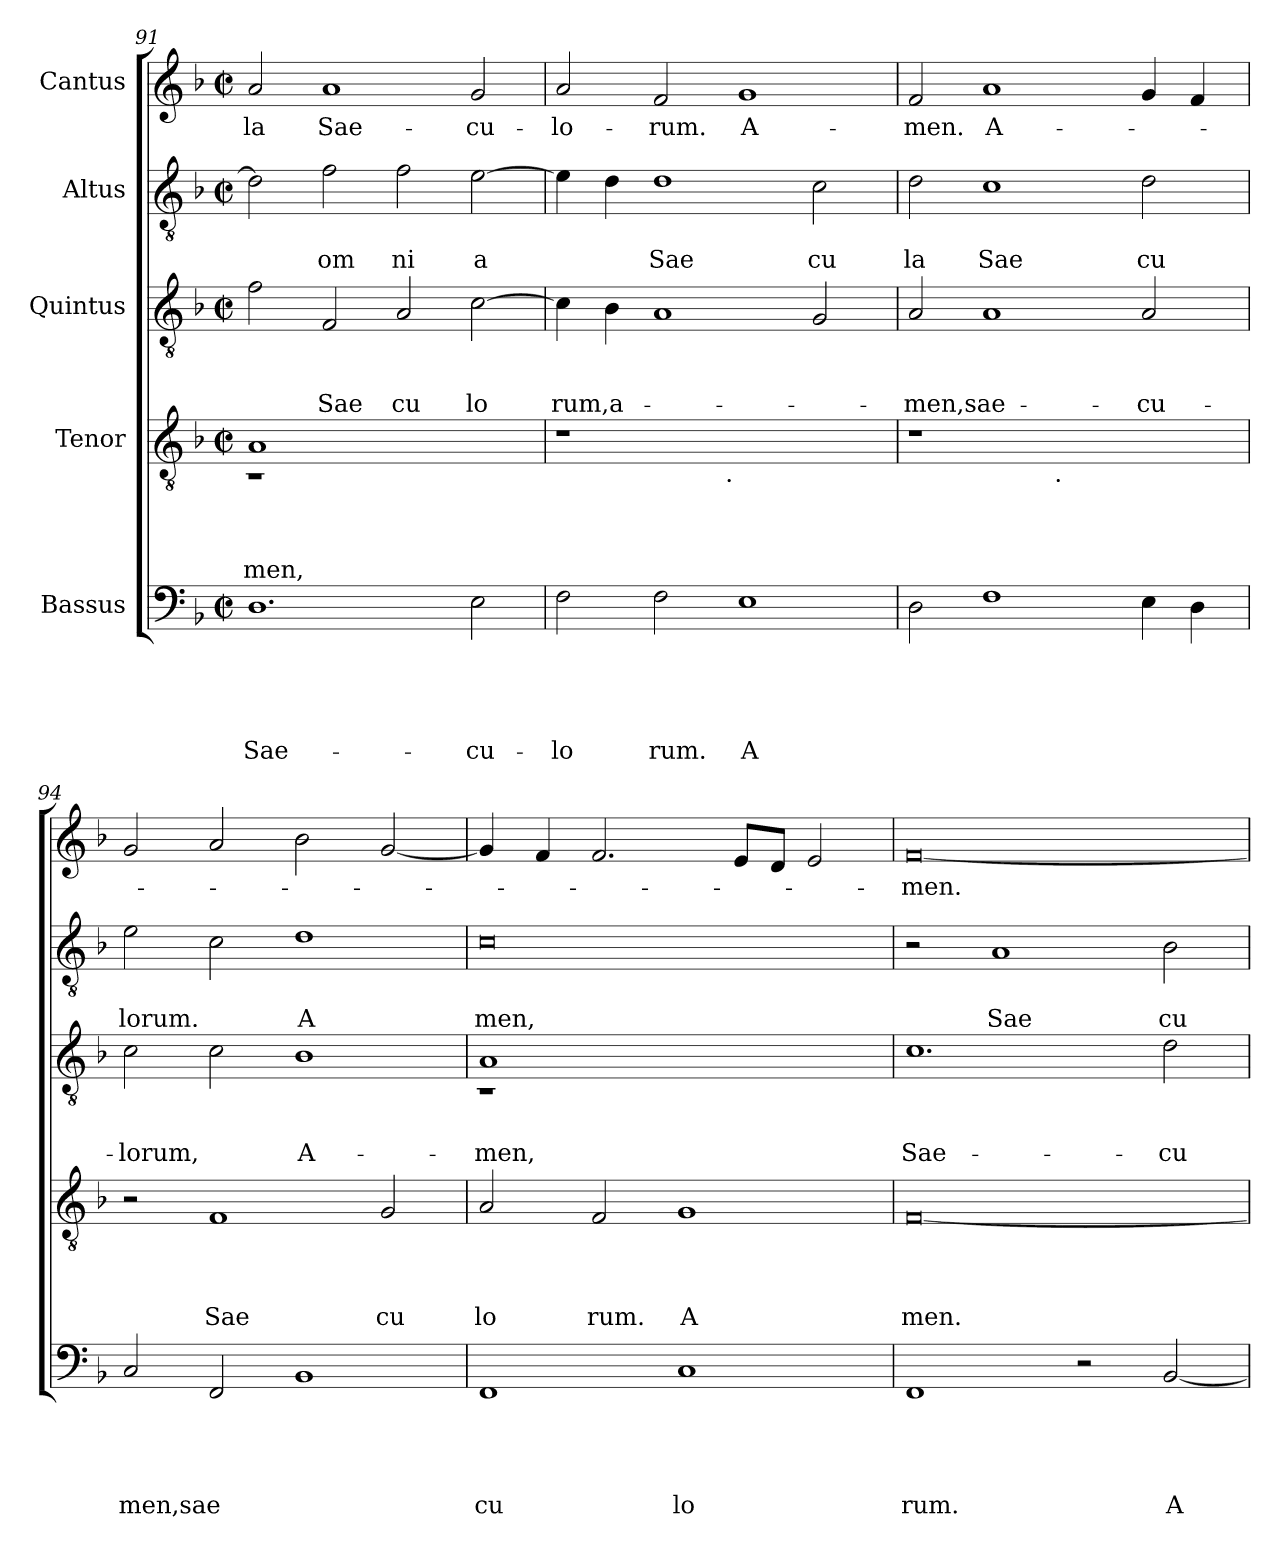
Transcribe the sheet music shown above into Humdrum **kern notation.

**kern	**text	**text	**text	**text	**text	**kern	**text	**text	**text	**text	**kern	**text	**text	**text	**kern	**text	**text	**kern	**text
*part5	*part5	*part5	*part5	*part5	*part5	*part4	*part4	*part4	*part4	*part4	*part3	*part3	*part3	*part3	*part2	*part2	*part2	*part1	*part1
*staff5	*staff5	*staff5	*staff5	*staff5	*staff5	*staff4	*staff4	*staff4	*staff4	*staff4	*staff3	*staff3	*staff3	*staff3	*staff2	*staff2	*staff2	*staff1	*staff1
*I"Bassus	*	*	*	*	*	*I"Tenor	*	*	*	*	*I"Quintus	*	*	*	*I"Altus	*	*	*I"Cantus	*
*clefF4	*	*	*	*	*	*clefGv2	*	*	*	*	*clefGv2	*	*	*	*clefGv2	*	*	*clefG2	*
*k[b-]	*	*	*	*	*	*k[b-]	*	*	*	*	*k[b-]	*	*	*	*k[b-]	*	*	*k[b-]	*
*F:	*	*	*	*	*	*F:	*	*	*	*	*F:	*	*	*	*F:	*	*	*F:	*
*M2/2	*	*	*	*	*	*M2/2	*	*	*	*	*M2/2	*	*	*	*M2/2	*	*	*M2/2	*
*met(c|)	*	*	*	*	*	*met(c|)	*	*	*	*	*met(c|)	*	*	*	*met(c|)	*	*	*met(c|)	*
=91	=91	=91	=91	=91	=91	=91	=91	=91	=91	=91	=91	=91	=91	=91	=91	=91	=91	=91	=91
*	*	*	*	*	*	*^	*	*	*	*	*	*	*	*	*	*	*	*	*
!	!	!	!	!	!LO:LY:b	!	!LO:N:vis=1	!	!	!	!LO:LY:b	!	!	!	!	!	!	!	!	!LO:LY:b
1.D	.	.	.	.	Sae-	1A	0rC	.	.	.	men,	2f\	.	.	.	2d\]	.	.	2a/	-la
!	!	!	!	!	!	!	!	!	!	!	!	!	!	!	!LO:LY:b	!	!	!LO:LY:b	!	!LO:LY:b
.	.	.	.	.	.	.	.	.	.	.	.	2F/	.	.	Sae	2f\	.	om	1a	Sae-
!	!	!	!	!	!	!	!	!	!	!	!	!	!	!	!LO:LY:b	!	!	!LO:LY:b	!	!
.	.	.	.	.	.	1ryy	.	.	.	.	.	2A/	.	.	cu	2f\	.	ni	.	.
!	!	!	!	!	!LO:LY:b	!	!	!	!	!	!	!	!	!	!LO:LY:b	!	!	!LO:LY:b	!	!LO:LY:b
2E\	.	.	.	.	-cu-	.	.	.	.	.	.	[<2c\	.	.	lo	[<2e\	.	a	2g/	-cu-
!!LO:LB:g=z
=92	=92	=92	=92	=92	=92	=92	=92	=92	=92	=92	=92	=92	=92	=92	=92	=92	=92	=92	=92	=92
!	!	!	!	!	!LO:LY:b	!	!	!	!	!	!	!	!	!	!LO:LY:b	!	!	!	!	!LO:LY:b
2F\	.	.	.	.	-lo	1r	2ryy	.	.	.	.	4c\]	.	.	rum,a-	4e\]	.	.	2a/	-lo-
.	.	.	.	.	.	.	.	.	.	.	.	4B-\	.	.	.	4d\	.	.	.	.
!	!	!	!	!	!LO:LY:b	!	!	!	!	!	!	!	!	!	!	!	!	!LO:LY:b	!	!LO:LY:b
2F\	.	.	.	.	rum.	.	4...ryy	.	.	.	.	1A	.	.	.	1d	.	Sae	2f/	-rum.
!	!	!	!	!	!	!	!LO:TX:b:t=.	!	!	!	!	!	!	!	!	!	!	!	!	!
.	.	.	.	.	.	.	1ryy	.	.	.	.	.	.	.	.	.	.	.	.	.
!	!	!	!	!	!LO:LY:b	!	!	!	!	!	!	!	!	!	!	!	!	!	!	!LO:LY:b
1E	.	.	.	.	A	1ryy	.	.	.	.	.	.	.	.	.	.	.	.	1g	A-
!	!	!	!	!	!	!	!	!	!	!	!	!	!	!	!	!	!	!LO:LY:b	!	!
.	.	.	.	.	.	.	.	.	.	.	.	2G/	.	.	.	2c\	.	cu	.	.
.	.	.	.	.	.	.	32ryy	.	.	.	.	.	.	.	.	.	.	.	.	.
=93	=93	=93	=93	=93	=93	=93	=93	=93	=93	=93	=93	=93	=93	=93	=93	=93	=93	=93	=93	=93
!	!	!	!	!	!	!	!	!	!	!	!	!	!	!	!LO:LY:b	!	!	!LO:LY:b	!	!LO:LY:b
2D\	.	.	.	.	.	1r	2ryy	.	.	.	.	2A/	.	.	-men,sae-	2d\	.	la	2f/	-men.
!	!	!	!	!	!	!	!	!	!	!	!	!	!	!	!	!	!	!LO:LY:b	!	!LO:LY:b
1F	.	.	.	.	.	.	4...ryy	.	.	.	.	1A	.	.	.	1c	.	Sae	1a	A-
!	!	!	!	!	!	!	!LO:TX:b:t=.	!	!	!	!	!	!	!	!	!	!	!	!	!
.	.	.	.	.	.	.	1ryy	.	.	.	.	.	.	.	.	.	.	.	.	.
.	.	.	.	.	.	1ryy	.	.	.	.	.	.	.	.	.	.	.	.	.	.
!	!	!	!	!	!	!	!	!	!	!	!	!	!	!	!LO:LY:b	!	!	!LO:LY:b	!	!
4E\	.	.	.	.	.	.	.	.	.	.	.	2A/	.	.	-cu-	2d\	.	cu	4g/	.
4D\	.	.	.	.	.	.	.	.	.	.	.	.	.	.	.	.	.	.	4f/	.
.	.	.	.	.	.	.	32ryy	.	.	.	.	.	.	.	.	.	.	.	.	.
=94	=94	=94	=94	=94	=94	=94	=94	=94	=94	=94	=94	=94	=94	=94	=94	=94	=94	=94	=94	=94
!	!	!	!	!	!LO:LY:b	!	!	!	!	!	!	!	!	!	!LO:LY:b	!	!	!LO:LY:b	!	!
*	*	*	*	*	*	*v	*v	*	*	*	*	*	*	*	*	*	*	*	*	*
2C/	.	.	.	.	men,sae	2r	.	.	.	.	2c\	.	.	-lorum,	2e\	.	lorum.	2g/	.
!	!	!	!	!	!	!	!	!	!	!LO:LY:b	!	!	!	!	!	!	!	!	!
2FF/	.	.	.	.	.	1F	.	.	.	Sae	2c\	.	.	.	2c\	.	.	2a/	.
!	!	!	!	!	!	!	!	!	!	!	!	!	!	!LO:LY:b	!	!	!LO:LY:b	!	!
1BB-	.	.	.	.	.	.	.	.	.	.	1B-	.	.	A-	1d	.	A	2b-\	.
!	!	!	!	!	!	!	!	!	!	!LO:LY:b	!	!	!	!	!	!	!	!	!
.	.	.	.	.	.	2G/	.	.	.	cu	.	.	.	.	.	.	.	[<2g/	.
=95	=95	=95	=95	=95	=95	=95	=95	=95	=95	=95	=95	=95	=95	=95	=95	=95	=95	=95	=95
*	*	*	*	*	*	*	*	*	*	*	*^	*	*	*	*	*	*	*	*
!	!	!	!	!	!LO:LY:b	!	!	!	!	!LO:LY:b	!	!LO:N:vis=1	!	!	!LO:LY:b	!	!	!LO:LY:b	!	!
1FF	.	.	.	.	cu	2A/	.	.	.	lo	1A	0rC	.	.	-men,	0c	.	men,	4g/]	.
.	.	.	.	.	.	.	.	.	.	.	.	.	.	.	.	.	.	.	4f/	.
!	!	!	!	!	!	!	!	!	!	!LO:LY:b	!	!	!	!	!	!	!	!	!	!
.	.	.	.	.	.	2F/	.	.	.	rum.	.	.	.	.	.	.	.	.	2.f/	.
!	!	!	!	!	!LO:LY:b	!	!	!	!	!LO:LY:b	!	!	!	!	!	!	!	!	!	!
1C	.	.	.	.	lo	1G	.	.	.	A	1ryy	.	.	.	.	.	.	.	.	.
.	.	.	.	.	.	.	.	.	.	.	.	.	.	.	.	.	.	.	8e/L	.
.	.	.	.	.	.	.	.	.	.	.	.	.	.	.	.	.	.	.	8d/J	.
.	.	.	.	.	.	.	.	.	.	.	.	.	.	.	.	.	.	.	2e/	.
*	*	*	*	*	*	*	*	*	*	*	*v	*v	*	*	*	*	*	*	*	*
=96	=96	=96	=96	=96	=96	=96	=96	=96	=96	=96	=96	=96	=96	=96	=96	=96	=96	=96	=96
!	!	!	!	!	!LO:LY:b	!	!	!	!	!LO:LY:b	!	!	!	!LO:LY:b	!	!	!	!	!LO:LY:b
1FF	.	.	.	.	rum.	[<0F	.	.	.	men.	1.c	.	.	Sae-	2r	.	.	[<0f	-men.
!	!	!	!	!	!	!	!	!	!	!	!	!	!	!	!	!	!LO:LY:b	!	!
.	.	.	.	.	.	.	.	.	.	.	.	.	.	.	1A	.	Sae	.	.
2r	.	.	.	.	.	.	.	.	.	.	.	.	.	.	.	.	.	.	.
!	!	!	!	!	!LO:LY:b	!	!	!	!	!	!	!	!	!LO:LY:b	!	!	!LO:LY:b	!	!
[<2BB-/	.	.	.	.	A	.	.	.	.	.	2d\	.	.	-cu-	2B-\	.	cu	.	.
=	=	=	=	=	=	=	=	=	=	=	=	=	=	=	=	=	=	=	=
*-	*-	*-	*-	*-	*-	*-	*-	*-	*-	*-	*-	*-	*-	*-	*-	*-	*-	*-	*-
